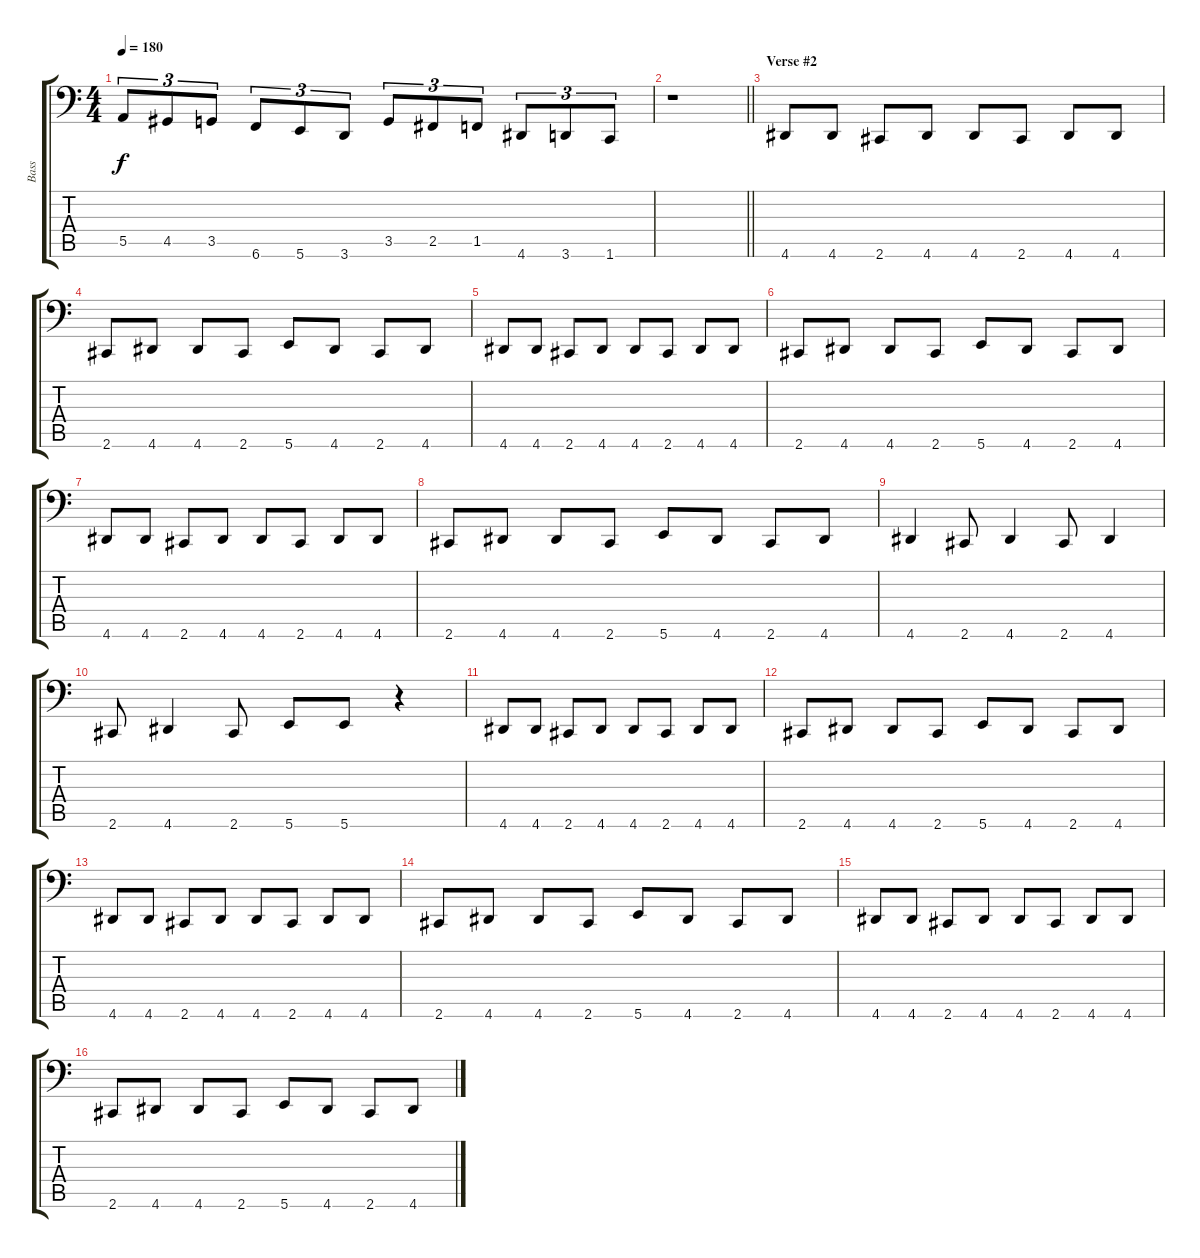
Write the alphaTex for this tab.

\track ("Bass" "Bass") {instrument electricbassfinger}
\staff {score tabs}
\tuning (C3 G2 D2 A1 E1 B0) {hide}
\ts (4 4)
\tempo 180
\clef f4
\ks c
5.5.8{tu (3 2) dy f} 4.5.8{tu (3 2)} 3.5.8{tu (3 2)} 6.6.8{tu (3 2)} 5.6.8{tu (3 2)} 3.6.8{tu (3 2)} 3.5.8{tu (3 2)} 2.5.8{tu (3 2)} 1.5.8{tu (3 2)} 4.6.8{tu (3 2)} 3.6.8{tu (3 2)} 1.6.8{tu (3 2)} |
\barLineRight lightlight
r.1 |
\section ("" "Verse #2")
4.6.8 4.6.8 2.6.8 4.6.8 4.6.8 2.6.8 4.6.8 4.6.8 |
2.6.8 4.6.8 4.6.8 2.6.8 5.6.8 4.6.8 2.6.8 4.6.8 |
4.6.8 4.6.8 2.6.8 4.6.8 4.6.8 2.6.8 4.6.8 4.6.8 |
2.6.8 4.6.8 4.6.8 2.6.8 5.6.8 4.6.8 2.6.8 4.6.8 |
4.6.8 4.6.8 2.6.8 4.6.8 4.6.8 2.6.8 4.6.8 4.6.8 |
2.6.8 4.6.8 4.6.8 2.6.8 5.6.8 4.6.8 2.6.8 4.6.8 |
4.6.4 2.6.8 4.6.4 2.6.8 4.6.4 |
2.6.8 4.6.4 2.6.8 5.6.8 5.6.8 r.4 |
4.6.8 4.6.8 2.6.8 4.6.8 4.6.8 2.6.8 4.6.8 4.6.8 |
2.6.8 4.6.8 4.6.8 2.6.8 5.6.8 4.6.8 2.6.8 4.6.8 |
4.6.8 4.6.8 2.6.8 4.6.8 4.6.8 2.6.8 4.6.8 4.6.8 |
2.6.8 4.6.8 4.6.8 2.6.8 5.6.8 4.6.8 2.6.8 4.6.8 |
4.6.8 4.6.8 2.6.8 4.6.8 4.6.8 2.6.8 4.6.8 4.6.8 |
2.6.8 4.6.8 4.6.8 2.6.8 5.6.8 4.6.8 2.6.8 4.6.8
